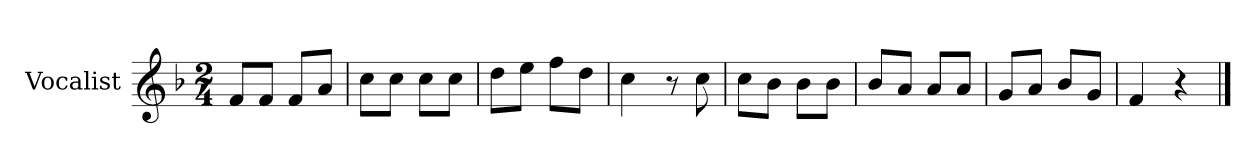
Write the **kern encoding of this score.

**kern
*part1
*staff1
*I"Vocalist
*k[b-]
*F:
*M2/4
=1
8fL
8fJ
8fL
8aJ
=2
8ccL
8ccJ
8ccL
8ccJ
=3
8ddL
8eeJ
8ffL
8ddJ
=4
4cc
8r
8cc
=5
8ccL
8b-J
8b-L
8b-J
=6
8b-L
8aJ
8aL
8aJ
=7
8gL
8aJ
8b-L
8gJ
=8
4f
4r
==
*-
